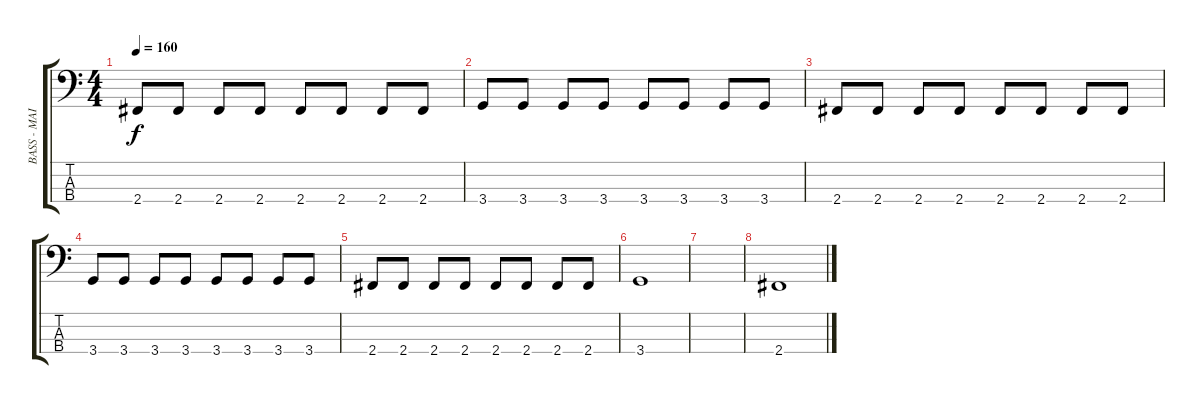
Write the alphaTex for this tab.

\track ("BASS - MAIN" "BASS - MAI") {instrument electricbassfinger}
\staff {score tabs}
\tuning (G2 D2 A1 E1) {hide}
\ts (4 4)
\tempo 160
\clef f4
\ks c
2.4.8{dy f} 2.4.8 2.4.8 2.4.8 2.4.8 2.4.8 2.4.8 2.4.8 |
3.4.8 3.4.8 3.4.8 3.4.8 3.4.8 3.4.8 3.4.8 3.4.8 |
2.4.8 2.4.8 2.4.8 2.4.8 2.4.8 2.4.8 2.4.8 2.4.8 |
3.4.8 3.4.8 3.4.8 3.4.8 3.4.8 3.4.8 3.4.8 3.4.8 |
2.4.8 2.4.8 2.4.8 2.4.8 2.4.8 2.4.8 2.4.8 2.4.8 |
3.4.1 |
|
2.4.1
